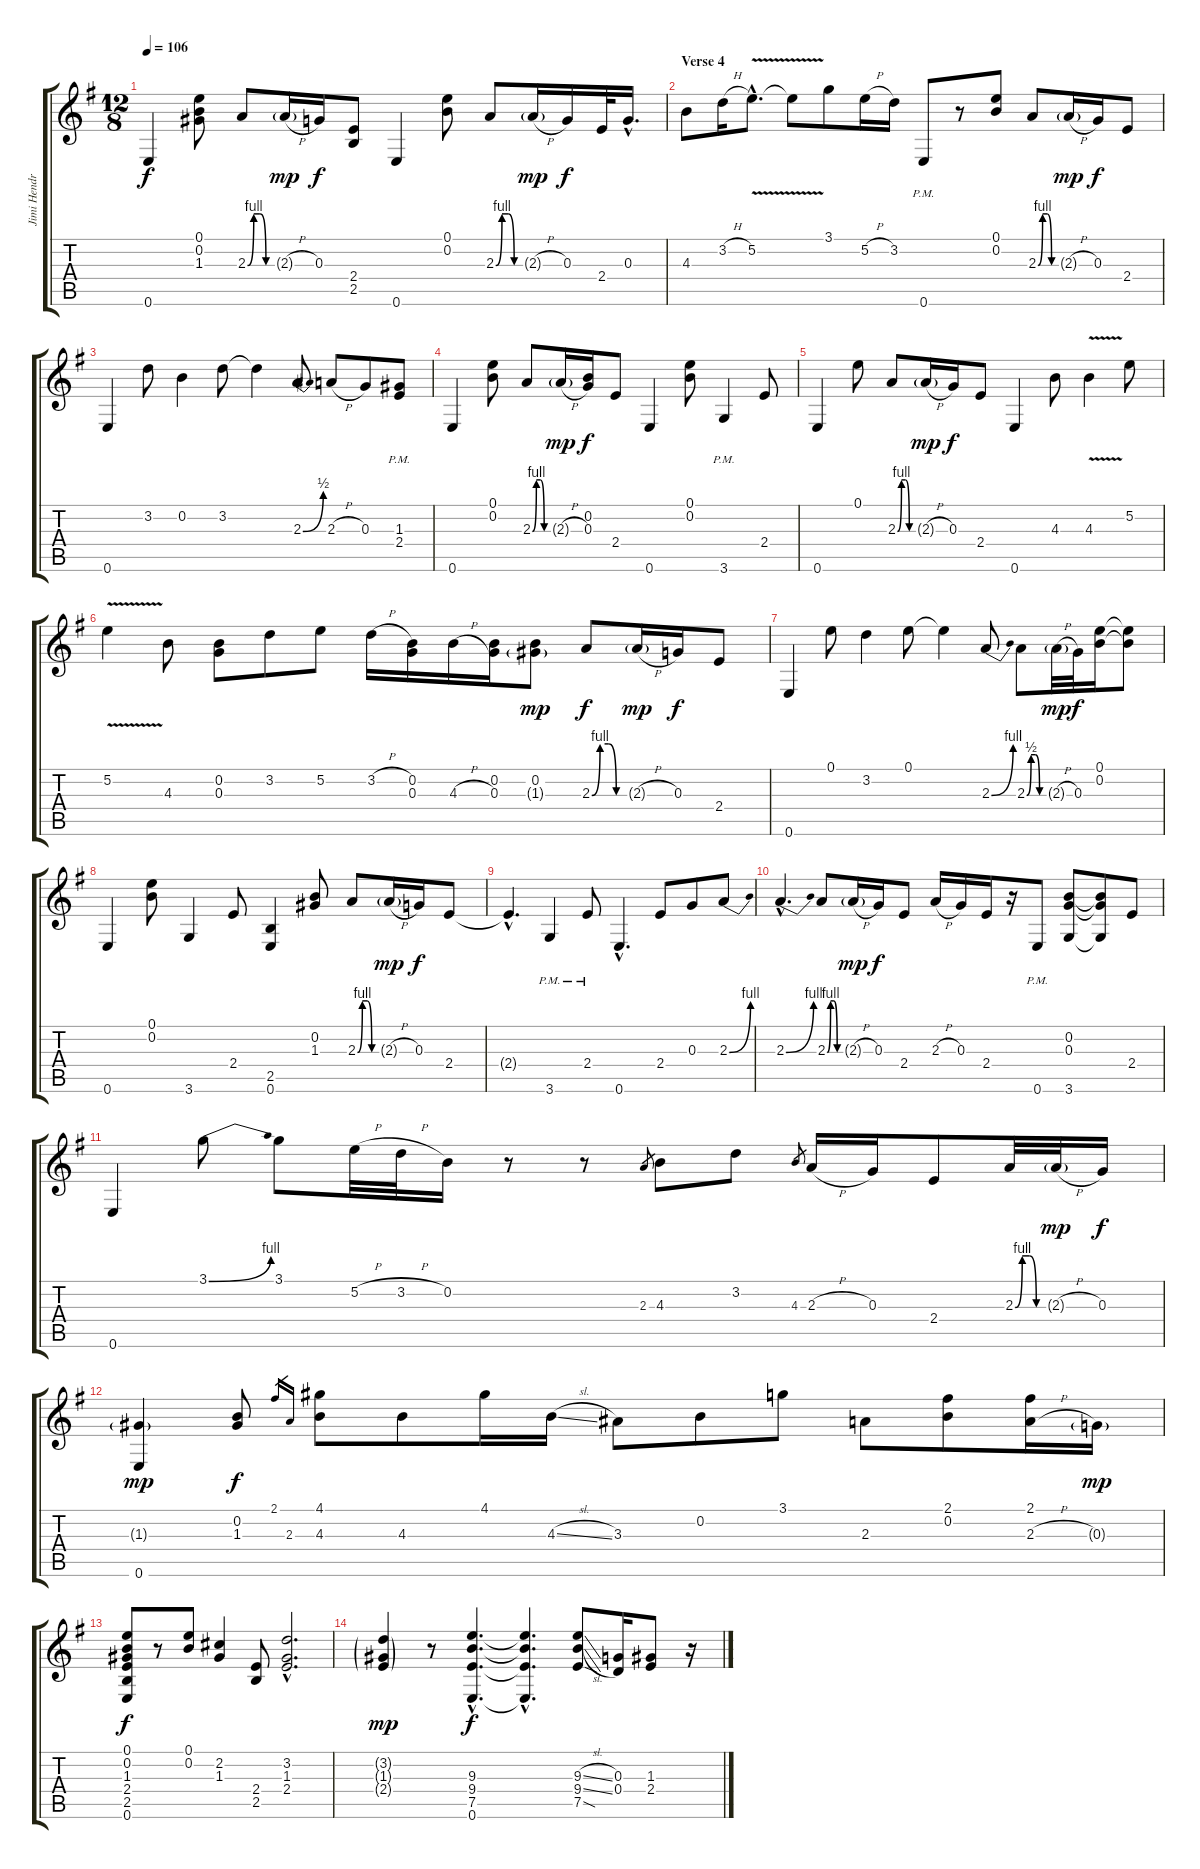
\track ("Jimi Hendrix" "Jimi Hendr") {instrument distortionguitar}
\staff {score tabs}
\tuning (E4 B3 G3 D3 A2 E2) {hide}
\ts (12 8)
\tempo 106
\clef g2
\ks g
0.6.4{dy f} (0.1 0.2 1.3).8 2.3{be (custom 0 0 15 4 30 4 45 0 60 0)}.8 2.3{h g}.16{dy mp} 0.3.16{dy f} (2.4 2.5).8 0.6.4 (0.1 0.2).8 2.3{be (custom 0 0 15 4 30 4 45 0 60 0)}.8 2.3{h g}.16{dy mp} 0.3.16{dy f} 2.4.32 0.3{hac}.16{d} |
\section ("" "Verse 4")
4.3.8 3.2{h}.16 5.2{v hac}.8{d} 5.2{t}.8 3.1.8 5.2{h}.16 3.2.16 0.6{pm}.8 r.8 (0.1 0.2).8 2.3{be (custom 0 0 15 4 30 4 45 0 60 0)}.8 2.3{h g}.16{dy mp} 0.3.16{dy f} 2.4.8 |
0.6.4 3.2.8 0.2.4 3.2.8 3.2{t}.4 2.3{be (bend 0 0 60 2)}.8 2.3{h}.8 0.3.8 (1.3{pm} 2.4{pm}).8 |
0.6.4 (0.1 0.2).8 2.3{be (custom 0 0 15 4 30 4 45 0 60 0)}.8 2.3{h g}.16{dy mp} (0.2 0.3).16{dy f} 2.4.8 0.6.4 (0.1 0.2).8 3.6{pm}.4 2.4.8 |
0.6.4 0.1.8 2.3{be (custom 0 0 15 4 30 4 45 0 60 0)}.8 2.3{h g}.16{dy mp} 0.3.16{dy f} 2.4.8 0.6.4 4.3.8 4.3{v}.4 5.2.8 |
5.2{v}.4 4.3.8 (0.2 0.3).8 3.2.8 5.2.8 3.2{h}.16 (0.2 0.3).16 4.3{h}.16 (0.2 0.3).16 (0.2 1.3{g}).8{dy mp} 2.3{be (custom 0 0 15 4 30 4 45 0 60 0)}.8{dy f} 2.3{h g}.16{dy mp} 0.3.16{dy f} 2.4.8 |
0.6.4 0.1.8 3.2.4 0.1.8 0.1{t}.4 2.3{be (bend 0 0 60 4)}.8 2.3{be (custom 0 0 15 2 30 2 45 0 60 0)}.8 2.3{h g}.32{dy mp} 0.3.32{dy f} (0.1 0.2).16 (0.1{t} 0.2{t}).8 |
0.6.4 (0.1 0.2).8 3.6.4 2.4.8 (2.5 0.6).4 (0.2 1.3).8 2.3{be (custom 0 0 15 4 30 4 45 0 60 0)}.8 2.3{h g}.16{dy mp} 0.3.16{dy f} 2.4.8 |
2.4{hac t}.4{d} 3.6{pm}.4 2.4{pm}.8 0.6{hac}.4{d} 2.4.8 0.3.8 2.3{be (bend 0 0 60 4)}.8 |
2.3{be (bend 0 0 60 4) hac}.4{d} 2.3{be (custom 0 0 15 4 30 4 45 0 60 0)}.8 2.3{h g}.16{dy mp} 0.3.16{dy f} 2.4.8 2.3{h}.16 0.3.16 2.4.16 r.16 0.6{pm}.8 (0.2 0.3 3.6).8 (0.2{t} 0.3{t} 3.6{t}).8 2.4.8 |
0.6.4 3.1{be (bend 0 0 60 4)}.8 3.1.8 5.2{h}.32 3.2{h}.32 0.2.16 r.8 r.8 2.3.8{gr} 4.3.8 3.2.8 4.3.8{gr} 2.3{h}.16 0.3.16 2.4.8 2.3{be (custom 0 0 15 4 30 4 45 0 60 0)}.32 2.3{h g}.32{dy mp} 0.3.16{dy f} |
(1.3{g} 0.6).4{dy mp} (0.2 1.3).8{dy f} 2.1.16{gr} 2.3.16{gr} (4.1 4.3).8 4.3.8 4.1.16 4.3{sl}.16 3.3.8 0.2.8 3.1.8 2.3.8 (2.1 0.2).8 (2.1 2.3{h}).16 0.3{g}.16{dy mp} |
(0.1 0.2 1.3 2.4 2.5 0.6).8{dy f} r.8 (0.1 0.2).8 (2.2 1.3).4 (2.4 2.5).8 (3.2{hac} 1.3{hac} 2.4{hac}).2{d} |
(3.2{g} 1.3{g} 2.4{g}).4{dy mp} r.8 (9.3{hac} 9.4{hac} 7.5{hac} 0.6{hac}).4{d dy f} (9.3{hac t} 9.4{hac t} 7.5{hac t} 0.6{hac t}).4{d} (9.3{sl} 9.4{sl} 7.5{sod}).8 (0.3 0.4).16 (1.3 2.4).8 r.16
